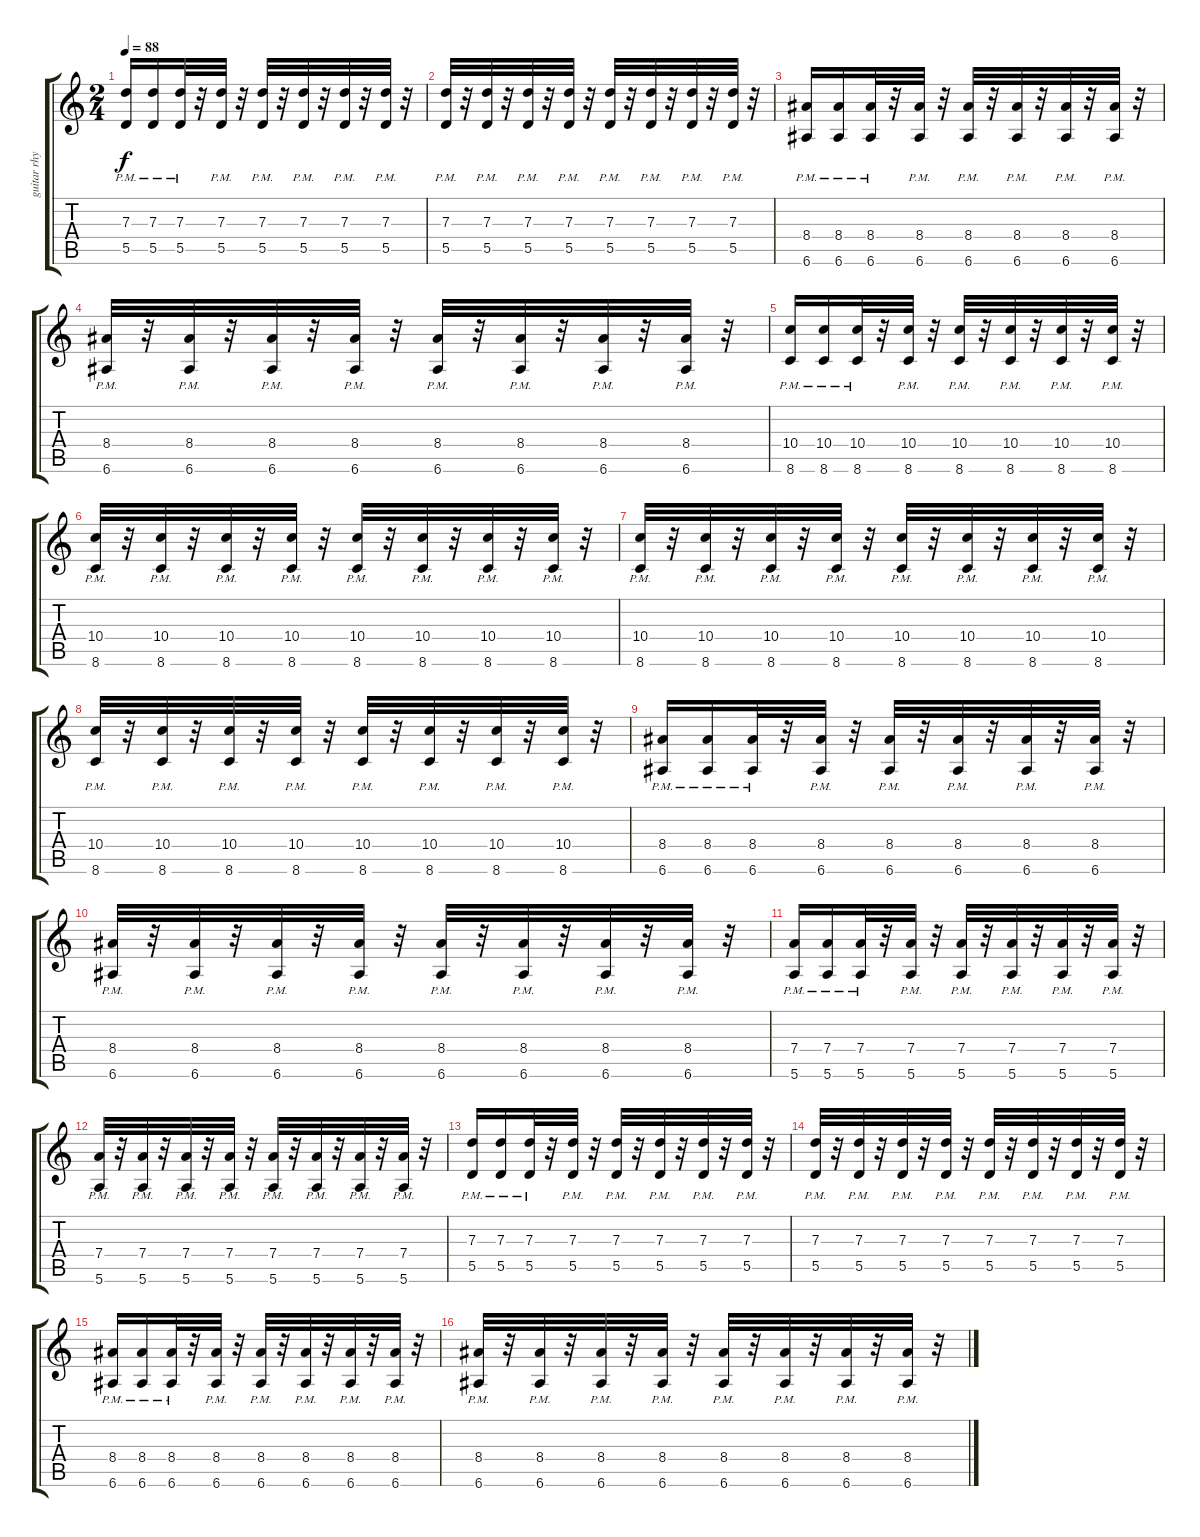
\track ("guitar rhythm right" "guitar rhy") {instrument distortionguitar}
\staff {score tabs}
\tuning (E4 B3 G3 D3 A2 E2) {hide}
\ts (2 4)
\tempo 88
\clef g2
\ks c
(7.3{pm} 5.5{pm}).16{dy f} (7.3{pm} 5.5{pm}).16 (7.3{pm} 5.5{pm}).32 r.32 (7.3{pm} 5.5{pm}).32 r.32 (7.3{pm} 5.5{pm}).32 r.32 (7.3{pm} 5.5{pm}).32 r.32 (7.3{pm} 5.5{pm}).32 r.32 (7.3{pm} 5.5{pm}).32 r.32 |
(7.3{pm} 5.5{pm}).32 r.32 (7.3{pm} 5.5{pm}).32 r.32 (7.3{pm} 5.5{pm}).32 r.32 (7.3{pm} 5.5{pm}).32 r.32 (7.3{pm} 5.5{pm}).32 r.32 (7.3{pm} 5.5{pm}).32 r.32 (7.3{pm} 5.5{pm}).32 r.32 (7.3{pm} 5.5{pm}).32 r.32 |
(8.4{pm} 6.6{pm}).16 (8.4{pm} 6.6{pm}).16 (8.4{pm} 6.6{pm}).32 r.32 (8.4{pm} 6.6{pm}).32 r.32 (8.4{pm} 6.6{pm}).32 r.32 (8.4{pm} 6.6{pm}).32 r.32 (8.4{pm} 6.6{pm}).32 r.32 (8.4{pm} 6.6{pm}).32 r.32 |
(8.4{pm} 6.6{pm}).32 r.32 (8.4{pm} 6.6{pm}).32 r.32 (8.4{pm} 6.6{pm}).32 r.32 (8.4{pm} 6.6{pm}).32 r.32 (8.4{pm} 6.6{pm}).32 r.32 (8.4{pm} 6.6{pm}).32 r.32 (8.4{pm} 6.6{pm}).32 r.32 (8.4{pm} 6.6{pm}).32 r.32 |
(10.4{pm} 8.6{pm}).16 (10.4{pm} 8.6{pm}).16 (10.4{pm} 8.6{pm}).32 r.32 (10.4{pm} 8.6{pm}).32 r.32 (10.4{pm} 8.6{pm}).32 r.32 (10.4{pm} 8.6{pm}).32 r.32 (10.4{pm} 8.6{pm}).32 r.32 (10.4{pm} 8.6{pm}).32 r.32 |
(10.4{pm} 8.6{pm}).32 r.32 (10.4{pm} 8.6{pm}).32 r.32 (10.4{pm} 8.6{pm}).32 r.32 (10.4{pm} 8.6{pm}).32 r.32 (10.4{pm} 8.6{pm}).32 r.32 (10.4{pm} 8.6{pm}).32 r.32 (10.4{pm} 8.6{pm}).32 r.32 (10.4{pm} 8.6{pm}).32 r.32 |
(10.4{pm} 8.6{pm}).32 r.32 (10.4{pm} 8.6{pm}).32 r.32 (10.4{pm} 8.6{pm}).32 r.32 (10.4{pm} 8.6{pm}).32 r.32 (10.4{pm} 8.6{pm}).32 r.32 (10.4{pm} 8.6{pm}).32 r.32 (10.4{pm} 8.6{pm}).32 r.32 (10.4{pm} 8.6{pm}).32 r.32 |
(10.4{pm} 8.6{pm}).32 r.32 (10.4{pm} 8.6{pm}).32 r.32 (10.4{pm} 8.6{pm}).32 r.32 (10.4{pm} 8.6{pm}).32 r.32 (10.4{pm} 8.6{pm}).32 r.32 (10.4{pm} 8.6{pm}).32 r.32 (10.4{pm} 8.6{pm}).32 r.32 (10.4{pm} 8.6{pm}).32 r.32 |
(8.4{pm} 6.6{pm}).16 (8.4{pm} 6.6{pm}).16 (8.4{pm} 6.6{pm}).32 r.32 (8.4{pm} 6.6{pm}).32 r.32 (8.4{pm} 6.6{pm}).32 r.32 (8.4{pm} 6.6{pm}).32 r.32 (8.4{pm} 6.6{pm}).32 r.32 (8.4{pm} 6.6{pm}).32 r.32 |
(8.4{pm} 6.6{pm}).32 r.32 (8.4{pm} 6.6{pm}).32 r.32 (8.4{pm} 6.6{pm}).32 r.32 (8.4{pm} 6.6{pm}).32 r.32 (8.4{pm} 6.6{pm}).32 r.32 (8.4{pm} 6.6{pm}).32 r.32 (8.4{pm} 6.6{pm}).32 r.32 (8.4{pm} 6.6{pm}).32 r.32 |
(7.4{pm} 5.6{pm}).16 (7.4{pm} 5.6{pm}).16 (7.4{pm} 5.6{pm}).32 r.32 (7.4{pm} 5.6{pm}).32 r.32 (7.4{pm} 5.6{pm}).32 r.32 (7.4{pm} 5.6{pm}).32 r.32 (7.4{pm} 5.6{pm}).32 r.32 (7.4{pm} 5.6{pm}).32 r.32 |
(7.4{pm} 5.6{pm}).32 r.32 (7.4{pm} 5.6{pm}).32 r.32 (7.4{pm} 5.6{pm}).32 r.32 (7.4{pm} 5.6{pm}).32 r.32 (7.4{pm} 5.6{pm}).32 r.32 (7.4{pm} 5.6{pm}).32 r.32 (7.4{pm} 5.6{pm}).32 r.32 (7.4{pm} 5.6{pm}).32 r.32 |
(7.3{pm} 5.5{pm}).16 (7.3{pm} 5.5{pm}).16 (7.3{pm} 5.5{pm}).32 r.32 (7.3{pm} 5.5{pm}).32 r.32 (7.3{pm} 5.5{pm}).32 r.32 (7.3{pm} 5.5{pm}).32 r.32 (7.3{pm} 5.5{pm}).32 r.32 (7.3{pm} 5.5{pm}).32 r.32 |
(7.3{pm} 5.5{pm}).32 r.32 (7.3{pm} 5.5{pm}).32 r.32 (7.3{pm} 5.5{pm}).32 r.32 (7.3{pm} 5.5{pm}).32 r.32 (7.3{pm} 5.5{pm}).32 r.32 (7.3{pm} 5.5{pm}).32 r.32 (7.3{pm} 5.5{pm}).32 r.32 (7.3{pm} 5.5{pm}).32 r.32 |
(8.4{pm} 6.6{pm}).16 (8.4{pm} 6.6{pm}).16 (8.4{pm} 6.6{pm}).32 r.32 (8.4{pm} 6.6{pm}).32 r.32 (8.4{pm} 6.6{pm}).32 r.32 (8.4{pm} 6.6{pm}).32 r.32 (8.4{pm} 6.6{pm}).32 r.32 (8.4{pm} 6.6{pm}).32 r.32 |
(8.4{pm} 6.6{pm}).32 r.32 (8.4{pm} 6.6{pm}).32 r.32 (8.4{pm} 6.6{pm}).32 r.32 (8.4{pm} 6.6{pm}).32 r.32 (8.4{pm} 6.6{pm}).32 r.32 (8.4{pm} 6.6{pm}).32 r.32 (8.4{pm} 6.6{pm}).32 r.32 (8.4{pm} 6.6{pm}).32 r.32
